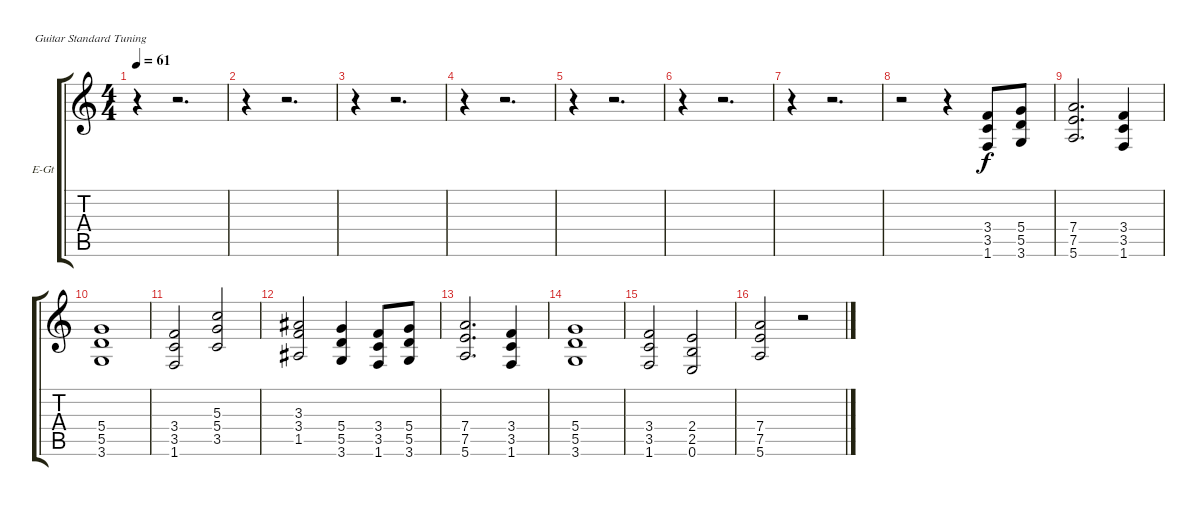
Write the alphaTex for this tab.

\bracketExtendMode groupsimilarinstruments
\firstSystemTrackNameOrientation horizontal
\otherSystemsTrackNameOrientation horizontal
\track ("Rhythm Guitar" "E-Gt") {instrument distortionguitar}
\staff {score tabs}
\tuning (E4 B3 G3 D3 A2 E2)
\ts (4 4)
\tempo 61
\clef g2
\ks c
r.4{dy f} r.2{d} |
r.4 r.2{d} |
r.4 r.2{d} |
r.4 r.2{d} |
r.4 r.2{d} |
r.4 r.2{d} |
r.4 r.2{d} |
r.2 r.4 (3.4 3.5 1.6).8 (5.4 5.5 3.6).8 |
(7.4 7.5 5.6).2{d} (3.4 3.5 1.6).4 |
(5.4 5.5 3.6).1 |
(3.4 3.5 1.6).2 (5.3 5.4 3.5).2 |
(3.3 3.4 1.5).2 (5.4 5.5 3.6).4 (3.4 3.5 1.6).8 (5.4 5.5 3.6).8 |
(7.4 7.5 5.6).2{d} (3.4 3.5 1.6).4 |
(5.4 5.5 3.6).1 |
(3.4 3.5 1.6).2 (2.4 2.5 0.6).2 |
(7.4 7.5 5.6).2 r.2
